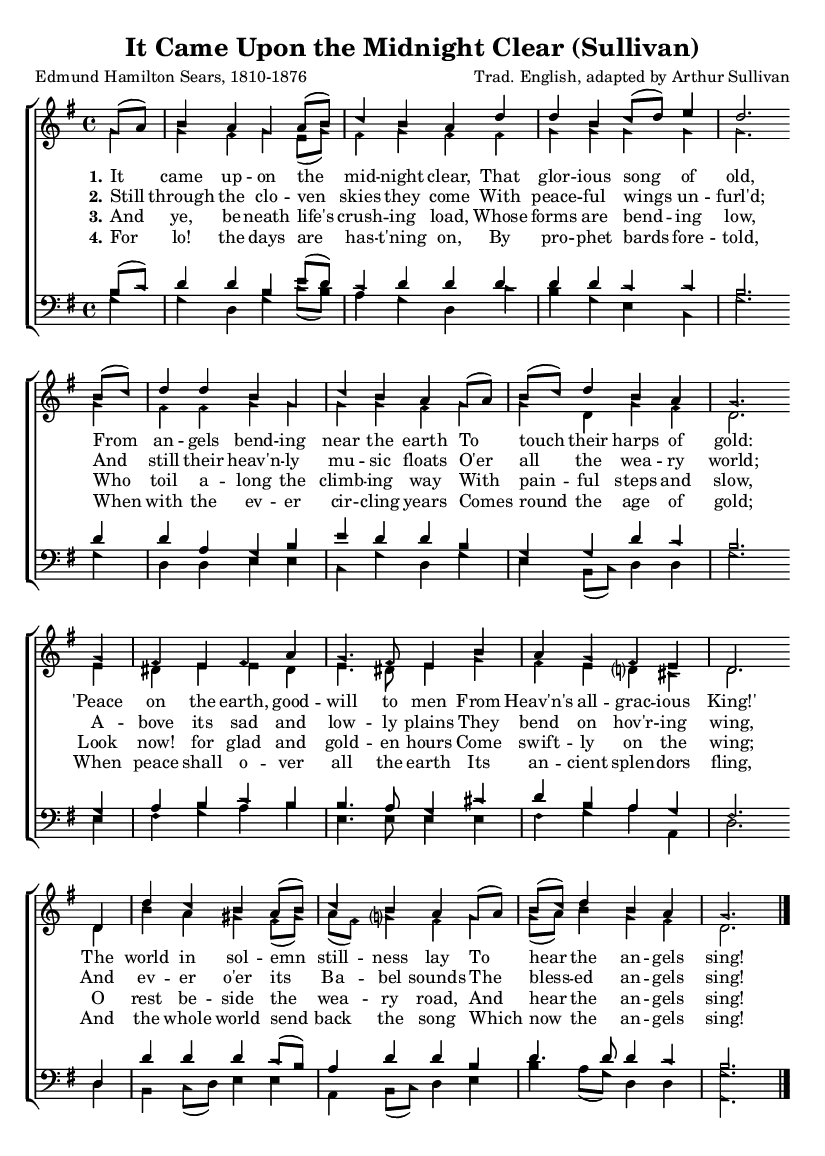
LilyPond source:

\header {
  composer = "Trad. English, adapted by Arthur Sullivan"
  poet = "Edmund Hamilton Sears, 1810-1876"
  title = "It Came Upon the Midnight Clear (Sullivan)"
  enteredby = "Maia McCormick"
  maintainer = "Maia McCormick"
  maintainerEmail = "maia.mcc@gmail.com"
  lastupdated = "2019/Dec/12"
}

\version "2.14.2"

\include "header.ly"

global= {
  \preamble
  \time 4/4
  \key f \major

  \partial 4
}

sop = \context Voice = "sop"    {
  \voiceOne
  \global
  \relative c' {
    f8( g) |
    a4 g f g8( a) | bes4 a g c | c a bes8( c) d4 | c2. \bar""
    a8( bes) | c4 c a f | bes a g  f8( g) | a( bes) c4 a g | f2. \bar""
    f4 | e d e g | f4. e8 d4 a' | g f e d | c2. \bar""
    c4 | c' bes a g8( a) | bes4 a g f8( g) | a( bes) c4 a g f2.
   \bar "|."
  }}

alto=\context Voice = "alto"   {
  \voiceTwo
  \global
  \relative c' {
    f4 |
    f e f d8( f) | e4 f e e | f4 f f f | f2.
    f4 | e e f f | f f e f | f c f e | c2.
    d4 | cis d d cis | d4. cis8 d4 f | e d c? b | c2.
    c4 | a'4 g fis e8( fis) | g( e) f?4 e f | f8( g) a4 f e | c2.
  }}

tenor = \context Voice = "tenor"   {
  \voiceOne
  \global
  \relative c' {
    a8( bes) |
    c4 c a d8( c) | bes4 c c c | c c bes bes | a2.
    c4 | c g f a | d c c a | f f c' bes | a2.
    f4 | g a bes a | a4. g8 f4 b | c a g f | e2.
    c4 | c' c c bes8( a) | g4 c c a | c4. c8 c4 bes | a2.
  }}

bass = \context Voice = "bass"   {
  \voiceTwo
  \global
  \relative c {
    f4 |
    f c f bes8( a) | g4 f c bes' | a f d bes | f'2.
    f4 | c c d d | bes f' c f | d a8( bes) c4 c | f2.
    d4 | e f g a | d,4. d8 d4 d | e f g g, | c2.
    c4 | a bes8( c) d4 d | g, a8( bes) c4 d | a' g8( f) c4 c | <<f2. f, >>
  }}

stanzaa = \lyricmode {
  It came up -- on the mid -- night clear,
  That glor -- ious song of old,
  From an -- gels bend -- ing near the earth
  To touch their harps of gold:
  'Peace on the earth, good -- will to men
  From Heav'n's all -- grac -- ious King!'
  The world in sol -- emn still -- ness lay
  To hear the an -- gels sing!
}

stanzab = \lyricmode {
  Still through the clo -- ven skies they come
  With peace -- ful wings un -- furl'd;
  And still their heav'n -- ly mu -- sic floats
  O'er all the wea -- ry world;
  A -- bove its sad and low -- ly plains
  They bend on hov'r -- ing wing,
  And ev -- er o'er its Ba -- bel sounds
  The bless -- ed an -- gels sing!
}

stanzac = \lyricmode {
  And ye, be -- neath life's crush -- ing load,
  Whose forms are bend -- ing low,
  Who toil a -- long the climb -- ing way
  With pain -- ful steps and slow,
  Look now! for glad and gold -- en hours
  Come swift -- ly on the wing;
  O rest be -- side the wea -- ry road,
  And hear the an -- gels sing!
}

stanzad = \lyricmode {
  For lo! the days are has -- t'ning on,
  By pro -- phet bards fore -- told,
  When with the ev -- er cir -- cling years
  Comes round the age of gold;
  When peace shall o -- ver all the earth
  Its an -- cient splen -- dors fling,
  And the whole world send back the song
  Which now the an -- gels sing!
}
stanzae = \lyricmode {

}
stanzaf = \lyricmode {

}

\score {
  \transpose f g
  \context ChoirStaff <<
    \unset ChoirStaff.melismaBusyProperties
    \context Staff ="upper"  { \clef "G" <<
      \sop
      \alto
    >>}

    \lyricsto "sop" \context Lyrics = "stanza-1" {
      \set stanza = "1."
      \stanzaa }
    \lyricsto "sop" \context Lyrics = "stanza-2" {
      \set stanza = "2."
      \stanzab }
    \lyricsto "sop" \context Lyrics = "stanza-3" {
      \set stanza = "3."
      \stanzac }
    \lyricsto "sop" \context Lyrics = "stanza-4" {
      \set stanza = "4."
        \stanzad }
    \context Staff = "lower"  { \clef "F"<<
      \tenor
      \bass
    >>}
  >>
}
